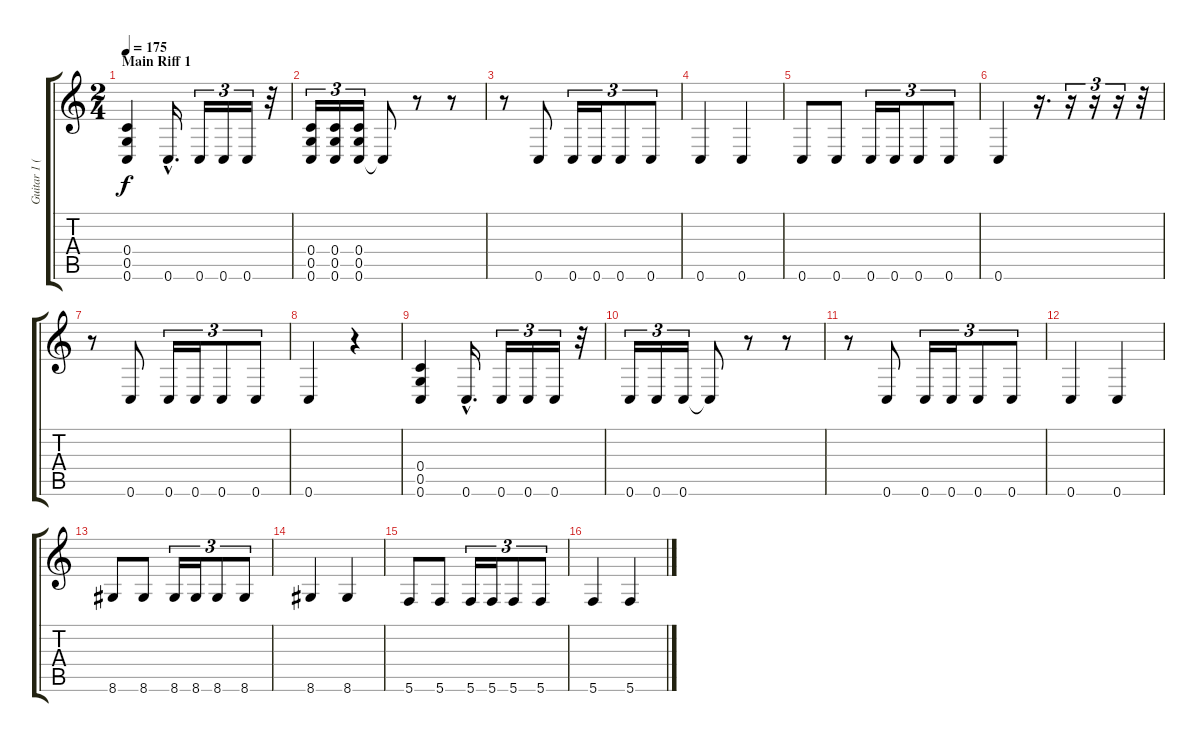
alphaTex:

\track ("Guitar 1 (Hipa)" "Guitar 1 (") {instrument distortionguitar}
\staff {score tabs}
\tuning (D4 A3 F3 C3 G2 C2) {hide}
\ts (2 4)
\section ("" "Main Riff 1")
\tempo 175
\clef g2
\ks c
(0.4 0.5 0.6).4{dy f} 0.6{hac}.16{d} 0.6.16{tu (3 2)} 0.6.16{tu (3 2)} 0.6.16{tu (3 2)} r.32 |
(0.4 0.5 0.6).16{tu (3 2)} (0.4 0.5 0.6).16{tu (3 2)} (0.4 0.5 0.6).16{tu (3 2)} 0.6{t}.8 r.8 r.8 |
r.8 0.6.8 0.6.16{tu (3 2)} 0.6.16{tu (3 2)} 0.6.8{tu (3 2)} 0.6.8{tu (3 2)} |
0.6.4 0.6.4 |
0.6.8 0.6.8 0.6.16{tu (3 2)} 0.6.16{tu (3 2)} 0.6.8{tu (3 2)} 0.6.8{tu (3 2)} |
0.6.4 r.16{d} r.16{tu (3 2)} r.16{tu (3 2)} r.16{tu (3 2)} r.32 |
r.8 0.6.8 0.6.16{tu (3 2)} 0.6.16{tu (3 2)} 0.6.8{tu (3 2)} 0.6.8{tu (3 2)} |
0.6.4 r.4 |
(0.4 0.5 0.6).4 0.6{hac}.16{d} 0.6.16{tu (3 2)} 0.6.16{tu (3 2)} 0.6.16{tu (3 2)} r.32 |
0.6.16{tu (3 2)} 0.6.16{tu (3 2)} 0.6.16{tu (3 2)} 0.6{t}.8 r.8 r.8 |
r.8 0.6.8 0.6.16{tu (3 2)} 0.6.16{tu (3 2)} 0.6.8{tu (3 2)} 0.6.8{tu (3 2)} |
0.6.4 0.6.4 |
8.6.8 8.6.8 8.6.16{tu (3 2)} 8.6.16{tu (3 2)} 8.6.8{tu (3 2)} 8.6.8{tu (3 2)} |
8.6.4 8.6.4 |
5.6.8 5.6.8 5.6.16{tu (3 2)} 5.6.16{tu (3 2)} 5.6.8{tu (3 2)} 5.6.8{tu (3 2)} |
5.6.4 5.6.4
